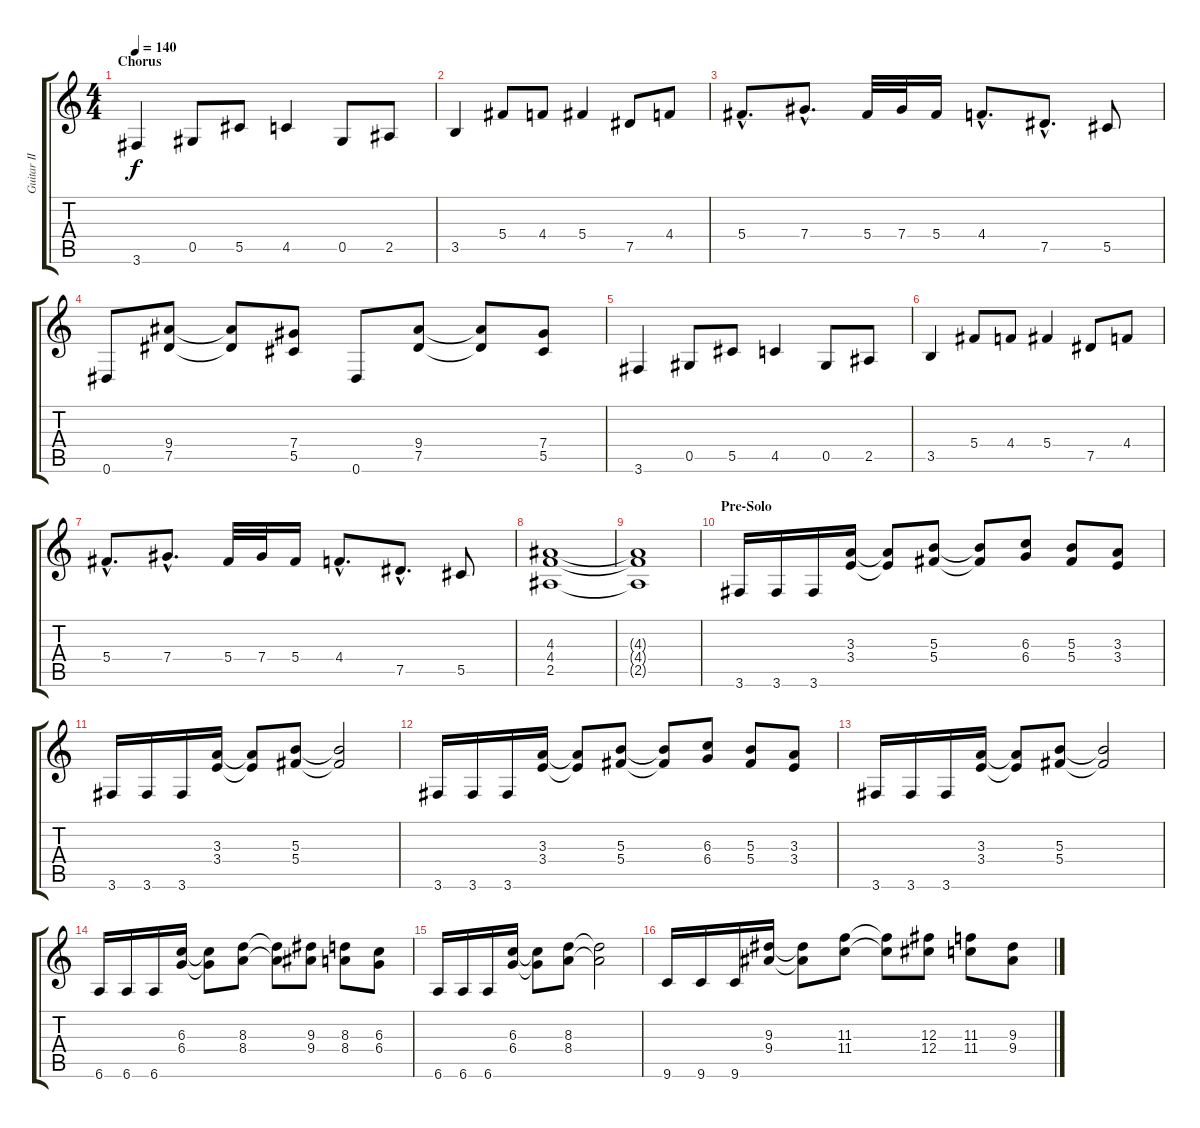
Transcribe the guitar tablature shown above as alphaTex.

\track ("Guitar II" "Guitar II") {instrument distortionguitar}
\staff {score tabs}
\tuning (Eb4 Bb3 Gb3 Db3 Ab2 Eb2) {hide}
\ts (4 4)
\section ("" "Chorus")
\tempo 140
\clef g2
\ks c
3.6.4{dy f} 0.5.8 5.5.8 4.5.4 0.5.8 2.5.8 |
3.5.4 5.4.8 4.4.8 5.4.4 7.5.8 4.4.8 |
5.4{hac}.8{d} 7.4{hac}.8{d} 5.4.32 7.4.32 5.4.16 4.4{hac}.8{d} 7.5{hac}.8{d} 5.5.8 |
0.6.8 (9.4 7.5).8 (9.4{t} 7.5{t}).8 (7.4 5.5).8 0.6.8 (9.4 7.5).8 (9.4{t} 7.5{t}).8 (7.4 5.5).8 |
3.6.4 0.5.8 5.5.8 4.5.4 0.5.8 2.5.8 |
3.5.4 5.4.8 4.4.8 5.4.4 7.5.8 4.4.8 |
5.4{hac}.8{d} 7.4{hac}.8{d} 5.4.32 7.4.32 5.4.16 4.4{hac}.8{d} 7.5{hac}.8{d} 5.5.8 |
(4.3 4.4 2.5).1 |
(4.3{t} 4.4{t} 2.5{t}).1 |
\section ("" "Pre-Solo")
3.6.16 3.6.16 3.6.16 (3.3 3.4).16 (3.3{t} 3.4{t}).8 (5.3 5.4).8 (5.3{t} 5.4{t}).8 (6.3 6.4).8 (5.3 5.4).8 (3.3 3.4).8 |
3.6.16 3.6.16 3.6.16 (3.3 3.4).16 (3.3{t} 3.4{t}).8 (5.3 5.4).8 (5.3{t} 5.4{t}).2 |
3.6.16 3.6.16 3.6.16 (3.3 3.4).16 (3.3{t} 3.4{t}).8 (5.3 5.4).8 (5.3{t} 5.4{t}).8 (6.3 6.4).8 (5.3 5.4).8 (3.3 3.4).8 |
3.6.16 3.6.16 3.6.16 (3.3 3.4).16 (3.3{t} 3.4{t}).8 (5.3 5.4).8 (5.3{t} 5.4{t}).2 |
6.6.16 6.6.16 6.6.16 (6.3 6.4).16 (6.3{t} 6.4{t}).8 (8.3 8.4).8 (8.3{t} 8.4{t}).8 (9.3 9.4).8 (8.3 8.4).8 (6.3 6.4).8 |
6.6.16 6.6.16 6.6.16 (6.3 6.4).16 (6.3{t} 6.4{t}).8 (8.3 8.4).8 (8.3{t} 8.4{t}).2 |
9.6.16 9.6.16 9.6.16 (9.3 9.4).16 (9.3{t} 9.4{t}).8 (11.3 11.4).8 (11.3{t} 11.4{t}).8 (12.3 12.4).8 (11.3 11.4).8 (9.3 9.4).8
